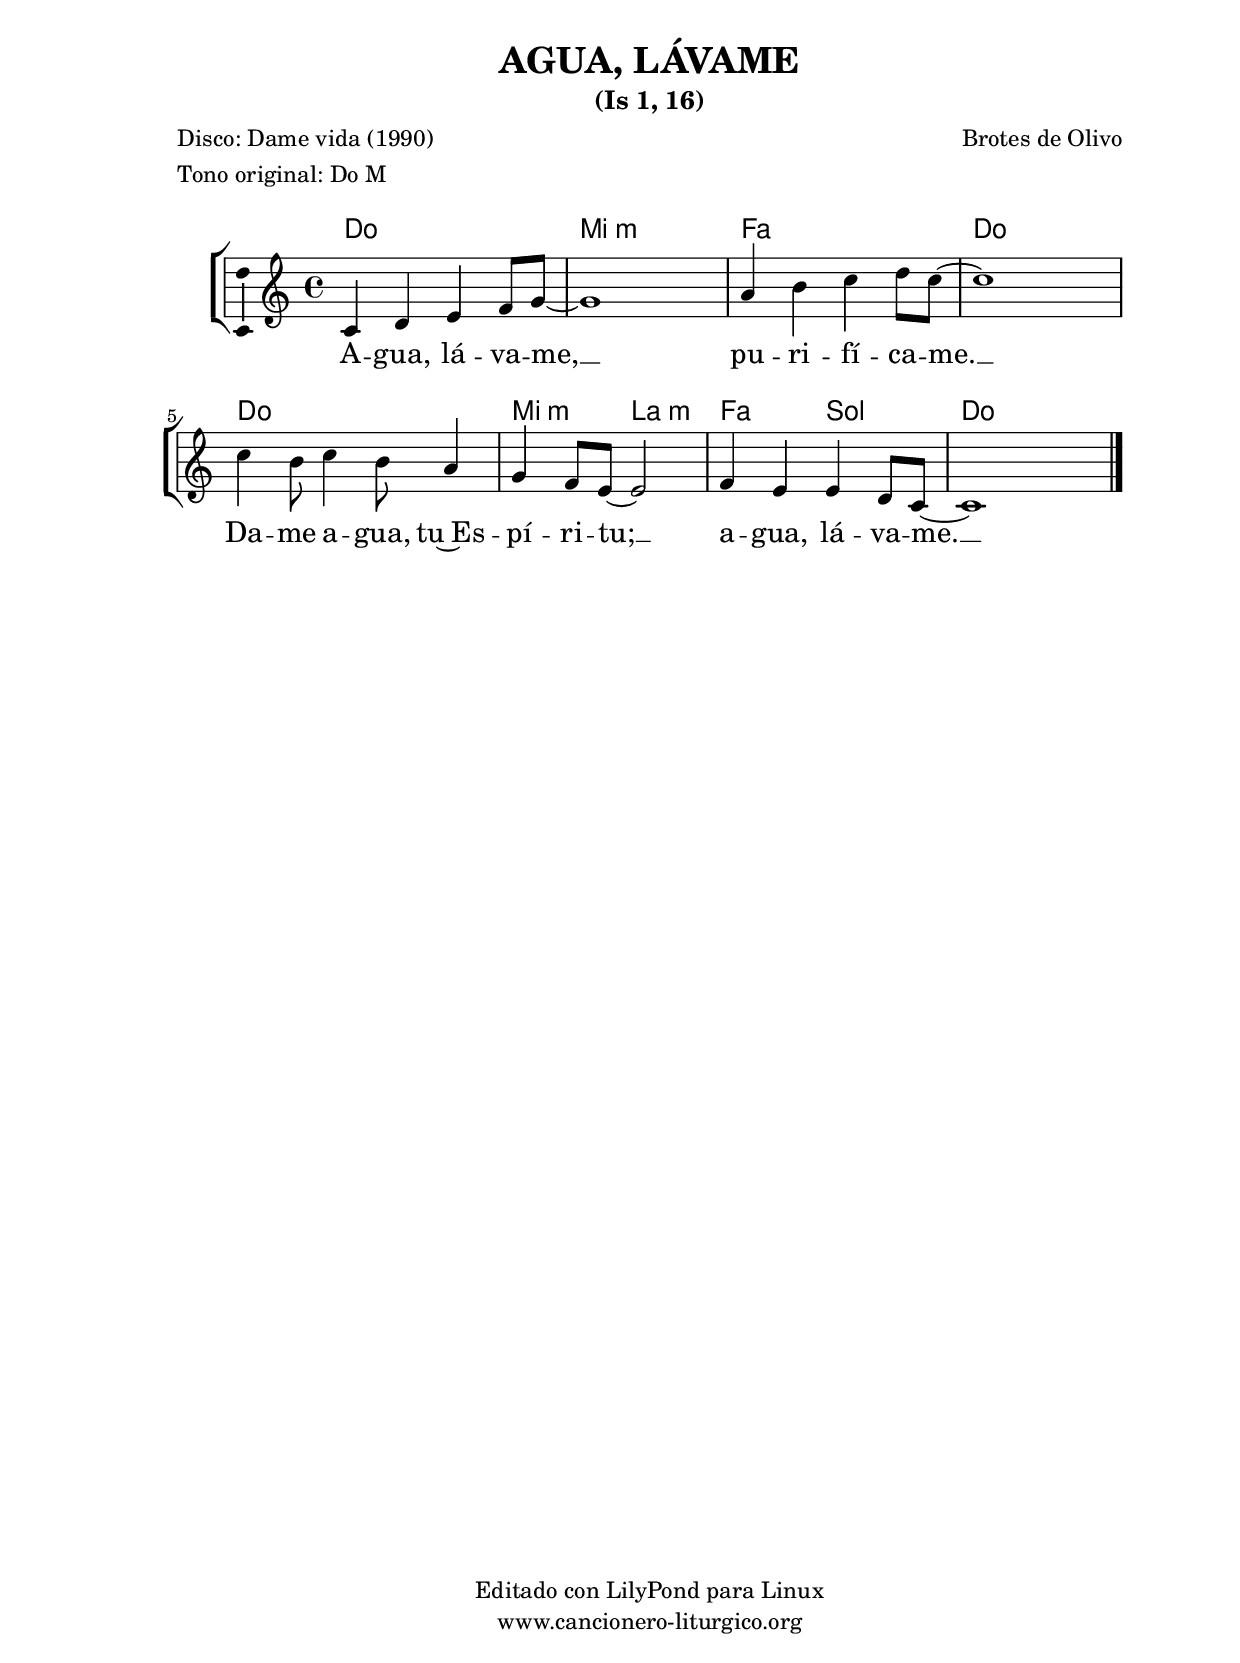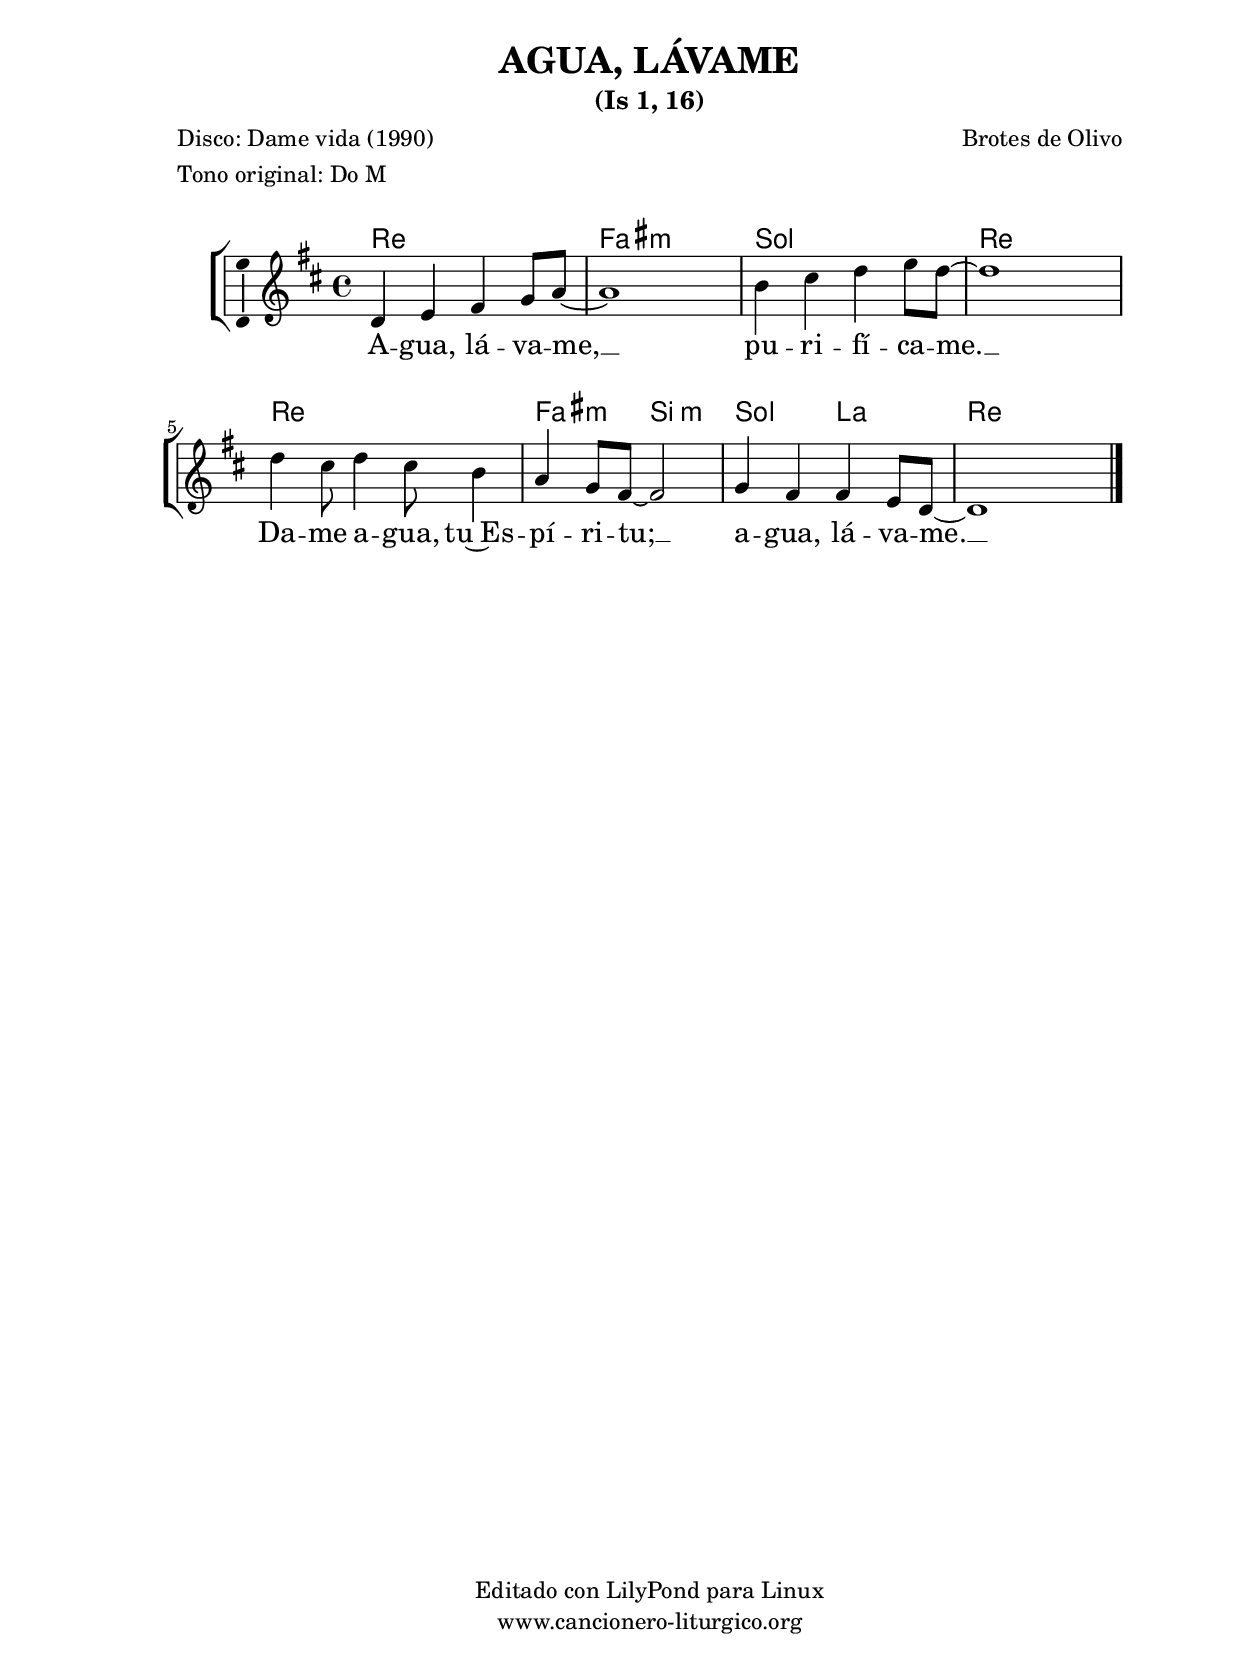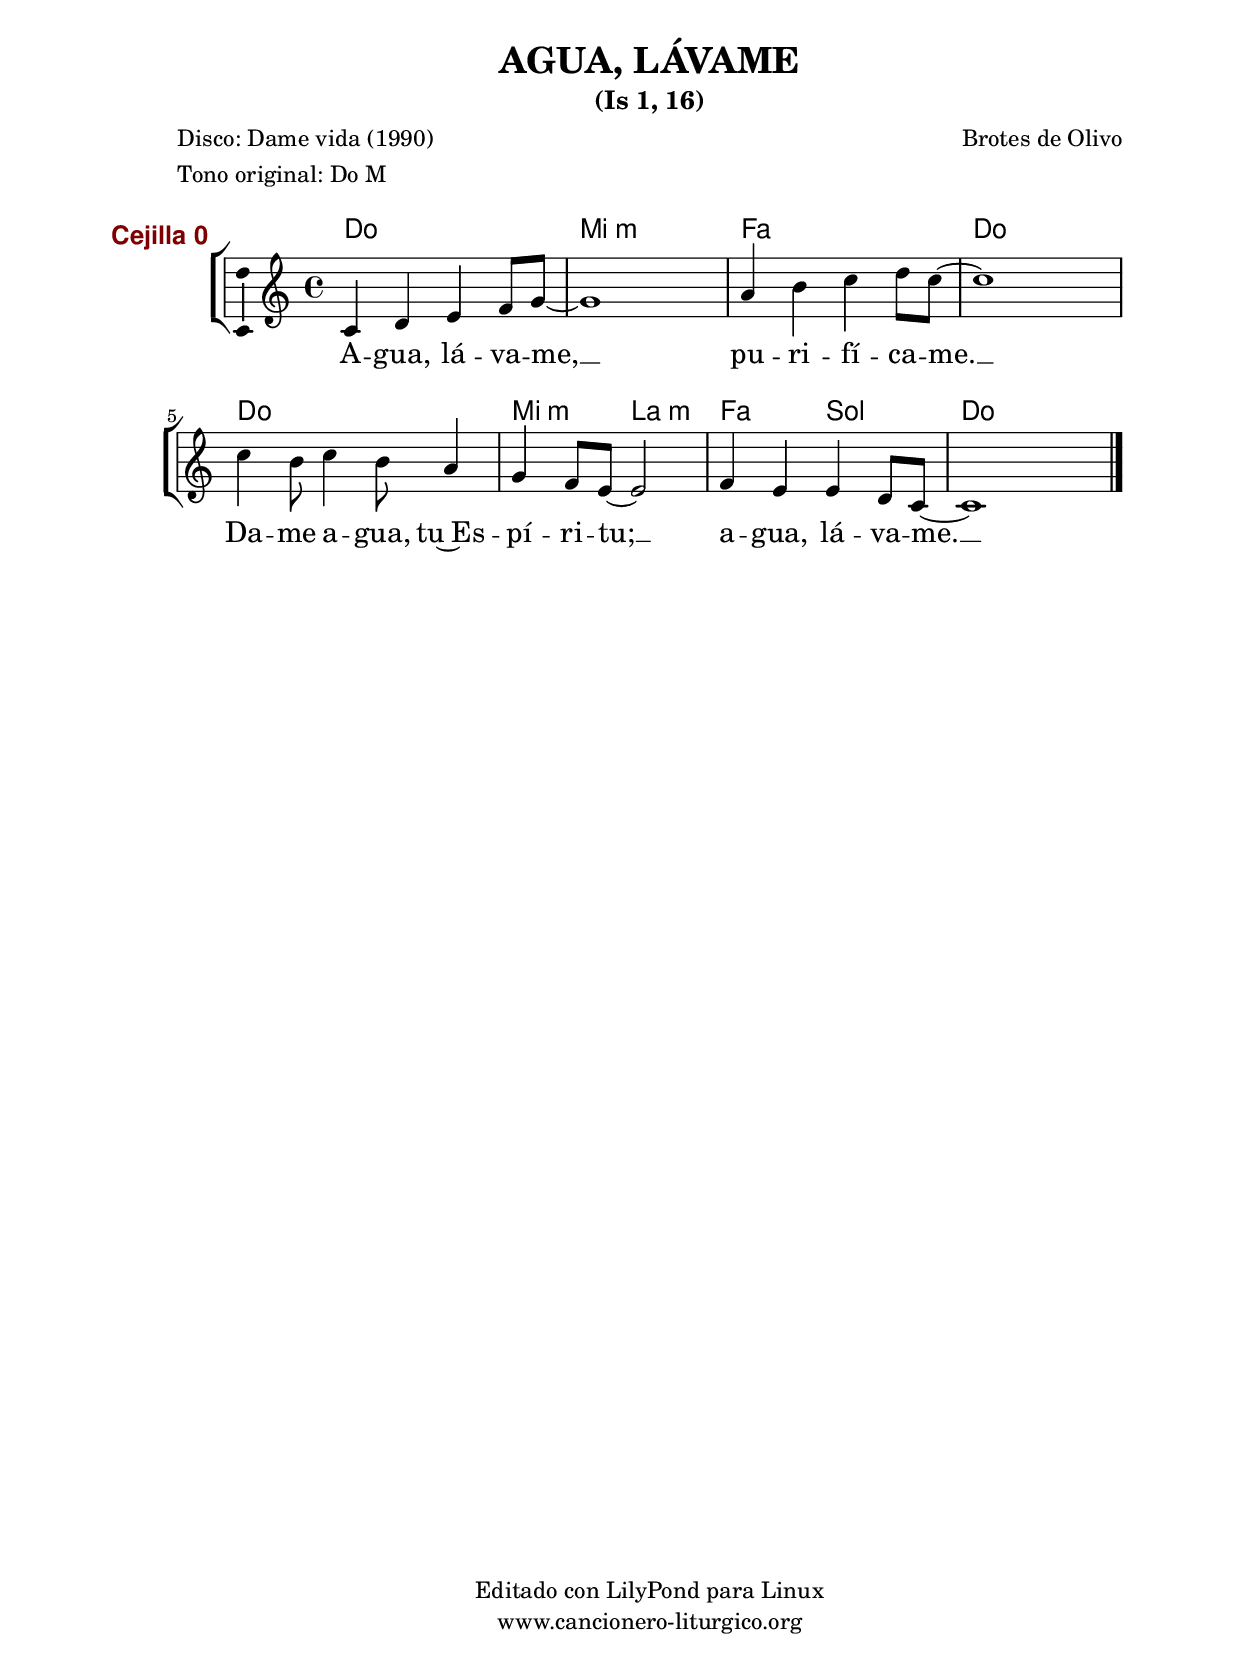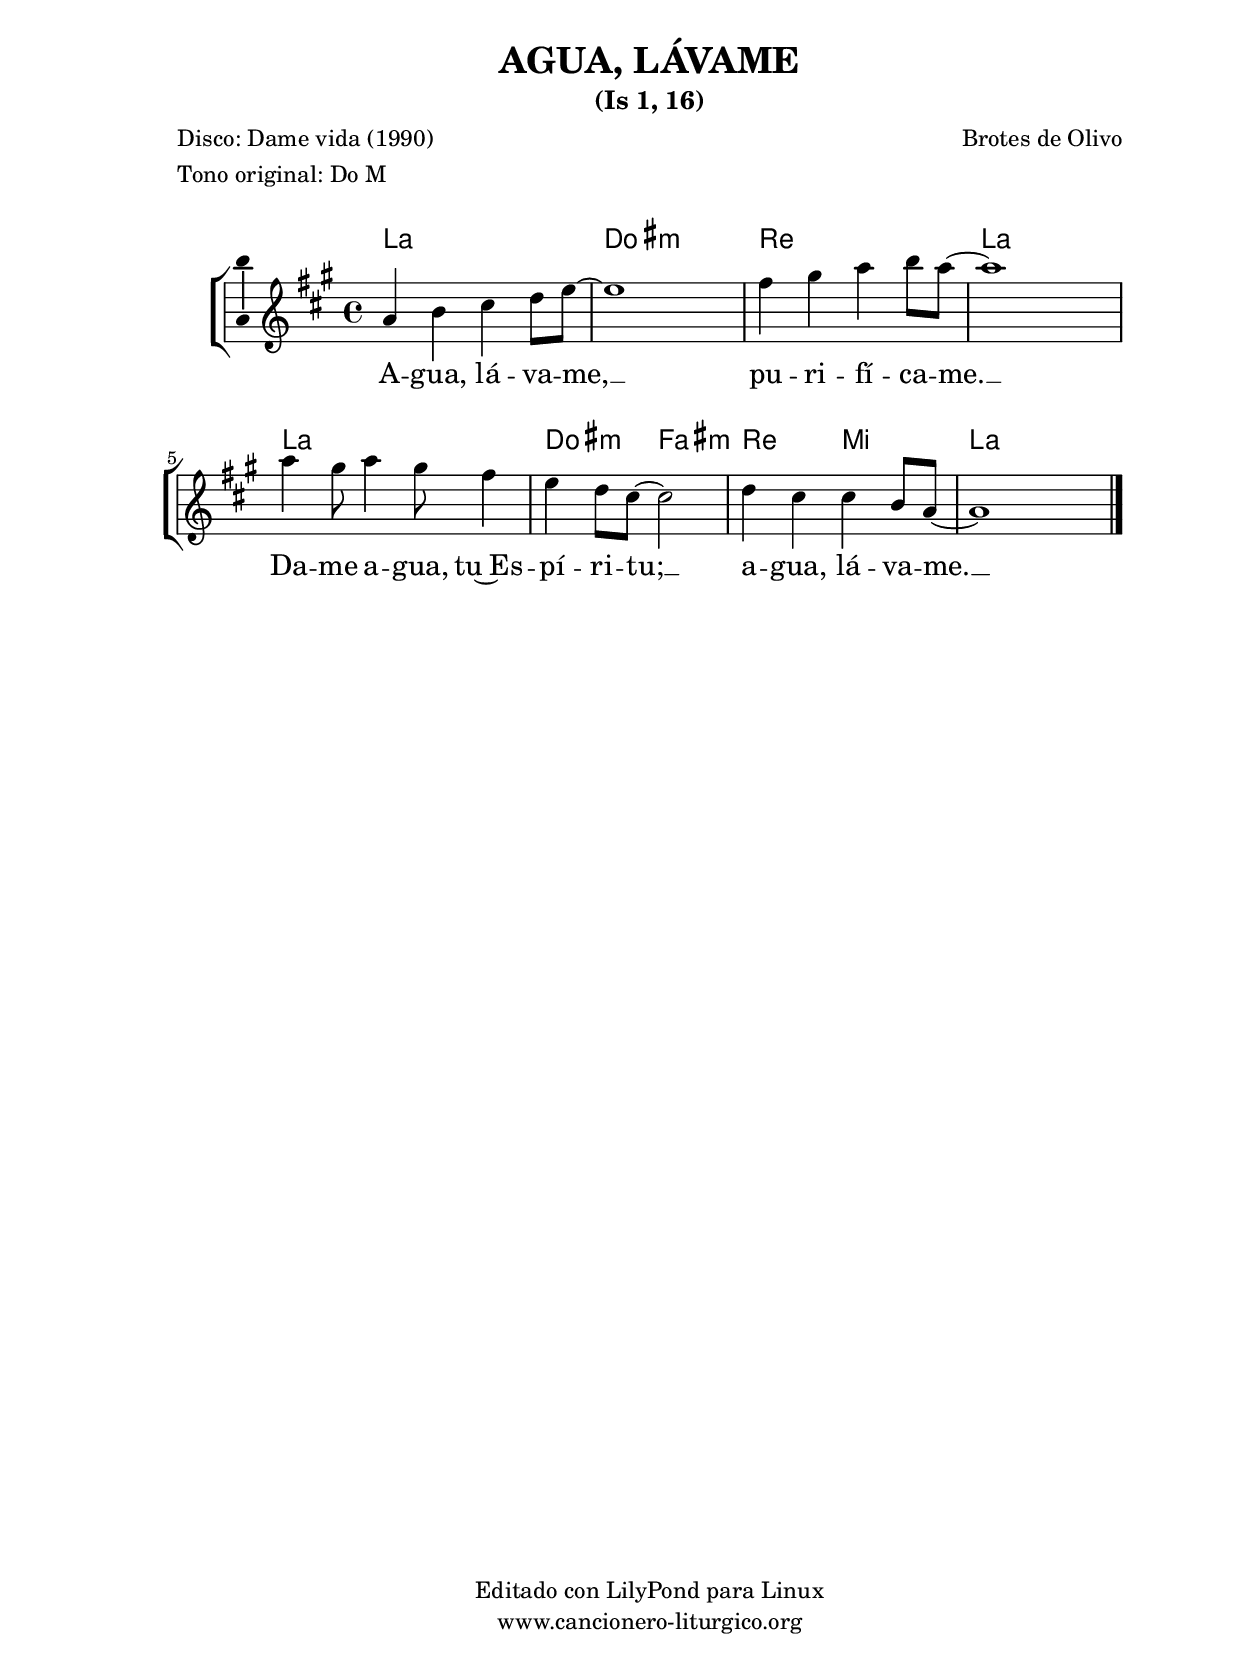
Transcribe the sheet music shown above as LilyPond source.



%versión de lilypond para la que se ha escrito esta partitura:
\version "2.16.0"

	%Tamaño papel
	#(set-default-paper-size "a4")
	%Tamaño partitura
	#(set-global-staff-size 20)
	%No responde al pulsar sobre una nota
	#(ly:set-option 'point-and-click #f)


%parámetros del encabezamiento:
\header {
	title = "AGUA, LÁVAME"
	subtitle = "(Is 1, 16)"
	composer = "Brotes de Olivo"
	poet = "Disco: Dame vida (1990)"
	meter = "Tono original: Do M"
	arranger = ""
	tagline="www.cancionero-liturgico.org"
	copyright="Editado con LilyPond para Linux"
	tiempo = ""
	usos = "Aspersión"
	letra = ""
	}

%parámetros asociados al papel:
\paper  {
	oddHeaderMarkup = \markup {\fill-line { \on-the-fly #not-first-page \fromproperty #'header:title \on-the-fly #not-first-page \fromproperty #'header:composer }}
	evenHeaderMarkup = \markup {\fill-line { \fromproperty #'header:composer \fromproperty #'header:title }}
	#(set-paper-size "a4")
	print-page-number = ##f
	first-page-number = 1
	print-first-page-number = ##f
%	head-separation = 3.0 \cm
	top-margin = 2.0 \cm
	bottom-margin = 0.5\cm
%%%	bottom-margin = -2.0\cm
	left-margin = 3.0 \cm
	line-width = 16.0 \cm 
	indent = 8\mm
	interscoreline = 2.\mm
	between-system-space = 15\mm
%	para que las partituras no llenen la hoja:
	ragged-bottom = ##t
%	idem para la última hoja:
	ragged-last-bottom = ##f
%	para que las partituras llenen el ancho del papel:
	ragged-last = ##f
	after-title-space = 2.5 \cm
%page-count=1
%system-count=8

	%Flexible Vertical Spacing
%	markup-markup-spacing =
%	#'((basic-distance . 15) (minimum-distance . 15) (padding . 3))
	markup-system-spacing =
	#'((basic-distance . 15) (minimum-distance . 15) (padding . 3))
	system-system-spacing =
	#'((basic-distance . 15) (minimum-distance . 15) (padding . 3))
	score-system-spacing =
	#'((basic-distance . 15) (minimum-distance . 15) (padding . 5))
%	top-system-spacing = % header
%	#'((basic-distance . 8) (minimum-distance . 0) (padding . 0))
%	top-markup-spacing =
%	#'((basic-distance . 20) (minimum-distance . 20) (padding . 0))
	last-bottom-spacing = % footer
	#'((basic-distance . 5) (minimum-distance . 5) (padding . 0))
%	score-markup-spacing =
%	#'((basic-distance . 16) (minimum-distance . 13) (padding . 0))

	}


%parámetros que afectan a toda la partitura:
global =  {
	%clave de sol (G):
	\clef G
	%armadura:
%%%	\transpose c e
	\key c \major
	\tempo 4=150
	\set Score.tempoHideNote = ##t
	}


acordes = {
	\italianChords
	\chordmode {
%%%	\transpose c e
{

c2 s e:m s f s c s c s e:m a:m f g c s

	}
	}
}

melodia = 

%%%\transpose c e
{
	\relative c'{
	\time 4/4

c4 d e f8 g~
g1
a4 b c d8 c~
c1
c4 b8 c4 b8 a4
g4 f8 e~e2
f4 e e d8 c~
c1


\bar "|."
	}
	}


texto = \lyricmode {
A -- gua, lá -- va -- me, __
pu -- ri -- fí -- ca -- me. __
Da -- me a -- gua, tu~Es -- pí -- ri -- tu; __
a -- gua, lá -- va -- me. __

	}


acordesStaff = \context ChordNames = acordesStaff <<
	\set chordChanges = ##t
	\acordes
	>>


%%%%%%%%%%%%%%%%%%%%%%%%%%%%%%%%%%% CEJILLA %%%%%%%%%%%%%%%%%%%%%%%%%%%%%%%%%%%
acordescejilla = {
%%%	\override ChordNames.ChordName #'font-size = #-1
%%%	\override ChordNames.ChordName #'font-series = #'bold
	\transpose c c {
		\acordes
		}
	}

acordescejillaStaff = \context ChordNames = acordescejillaStaff <<
	\set Staff.instrumentName = \markup \with-color #darkred \larger \bold \sans "Cejilla 0"
	\set chordChanges = ##t
	\acordescejilla
	>>
%%%%%%%%%%%%%%%%%%%%%%%%%%%%%%%%%%% CEJILLA %%%%%%%%%%%%%%%%%%%%%%%%%%%%%%%%%%%


vozStaff = \context Voice = vozStaff
\with {\consists "Ambitus_engraver"}
<<
%	\set Staff.instrumentName = ""
%	\set Staff.shortInstrumentName = ""
%	\set Staff.midiInstrument = #"clarinet"
%	\set Staff.midiInstrument = #"cello"
%	\set Staff.midiInstrument = #"flute"
	\set Staff.midiInstrument = #"electric guitar (jazz)"
%	\set Staff.midiInstrument = #"english horn"
%	\set Staff.midiInstrument = #"violin"
%	\set Staff.midiInstrument = #"glockenspiel"
	\set Staff.midiMinimumVolume = #0.7
	\set Staff.midiMaximumVolume = #0.9
	\global
	\melodia
	>>

textoStaff = \context Lyrics = textoStaff <<
	\lyricsto vozStaff \texto
	>>


\book {
	\score {
		\context ChoirStaff {
			\override StaffGroup.SystemStartBracket #'collapse-height = #1
			\override Score.SystemStartBar #'collapse-height = #1
			<<
			\acordesStaff
			\vozStaff
			\textoStaff
			>>
			}
		\layout {
	    		\context {
				\Lyrics
				\override LyricText #'font-size = #2
				}
	   		 \context {
				\Score
				\override StaffSymbol #'staff-space = #(magstep +3)
				}
			}
		}
	\score {
		\unfoldRepeats
		\context ChoirStaff {
			<<
			\acordesStaff
			\vozStaff
			>>
			}
		\midi {
	  		\context {
	  			\Score
				tempoWholesPerMinute = #(ly:make-moment 70 4)
				}
			}
		}
	}


%Partitura para guitarra
#(define output-suffix "G")
\book {
	\score {
		\context ChoirStaff {
			\override StaffGroup.SystemStartBracket #'collapse-height = #1
			\override Score.SystemStartBar #'collapse-height = #1
			<<
			\acordescejillaStaff
			\vozStaff
			\textoStaff
			>>
			}
		\layout {
%%%%%%%%%%%%%%%%%%%%%%%%%%%%%%%%%%% CEJILLA %%%%%%%%%%%%%%%%%%%%%%%%%%%%%%%%%%%
			\context {
				\ChordNames \consists Instrument_name_engraver
				}
%%%%%%%%%%%%%%%%%%%%%%%%%%%%%%%%%%% CEJILLA %%%%%%%%%%%%%%%%%%%%%%%%%%%%%%%%%%%
	    		\context {
				\Lyrics
				\override LyricText #'font-size = #2
				}
	   		 \context {
				\Score
				\override StaffSymbol #'staff-space = #(magstep +3)
				}
			}
		}
	}


#(define output-suffix "C")
\book {
	\score {
		\context ChoirStaff {
			\override StaffGroup.SystemStartBracket #'collapse-height = #1
			\override Score.SystemStartBar #'collapse-height = #1
\transpose c d
			<<
			\acordesStaff
			\vozStaff
			\textoStaff
			>>
			}
		\layout {
	    		\context {
				\Lyrics
				\override LyricText #'font-size = #2
				}
	   		 \context {
				\Score
				\override StaffSymbol #'staff-space = #(magstep +3)
				}
			}
		}
	}


#(define output-suffix "S")
\book {
	\score {
		\context ChoirStaff {
			\override StaffGroup.SystemStartBracket #'collapse-height = #1
			\override Score.SystemStartBar #'collapse-height = #1
\transpose c a
			<<
			\acordesStaff
			\vozStaff
			\textoStaff
			>>
			}
		\layout {
	    		\context {
				\Lyrics
				\override LyricText #'font-size = #2
				}
	   		 \context {
				\Score
				\override StaffSymbol #'staff-space = #(magstep +3)
				}
			}
		}
	}



